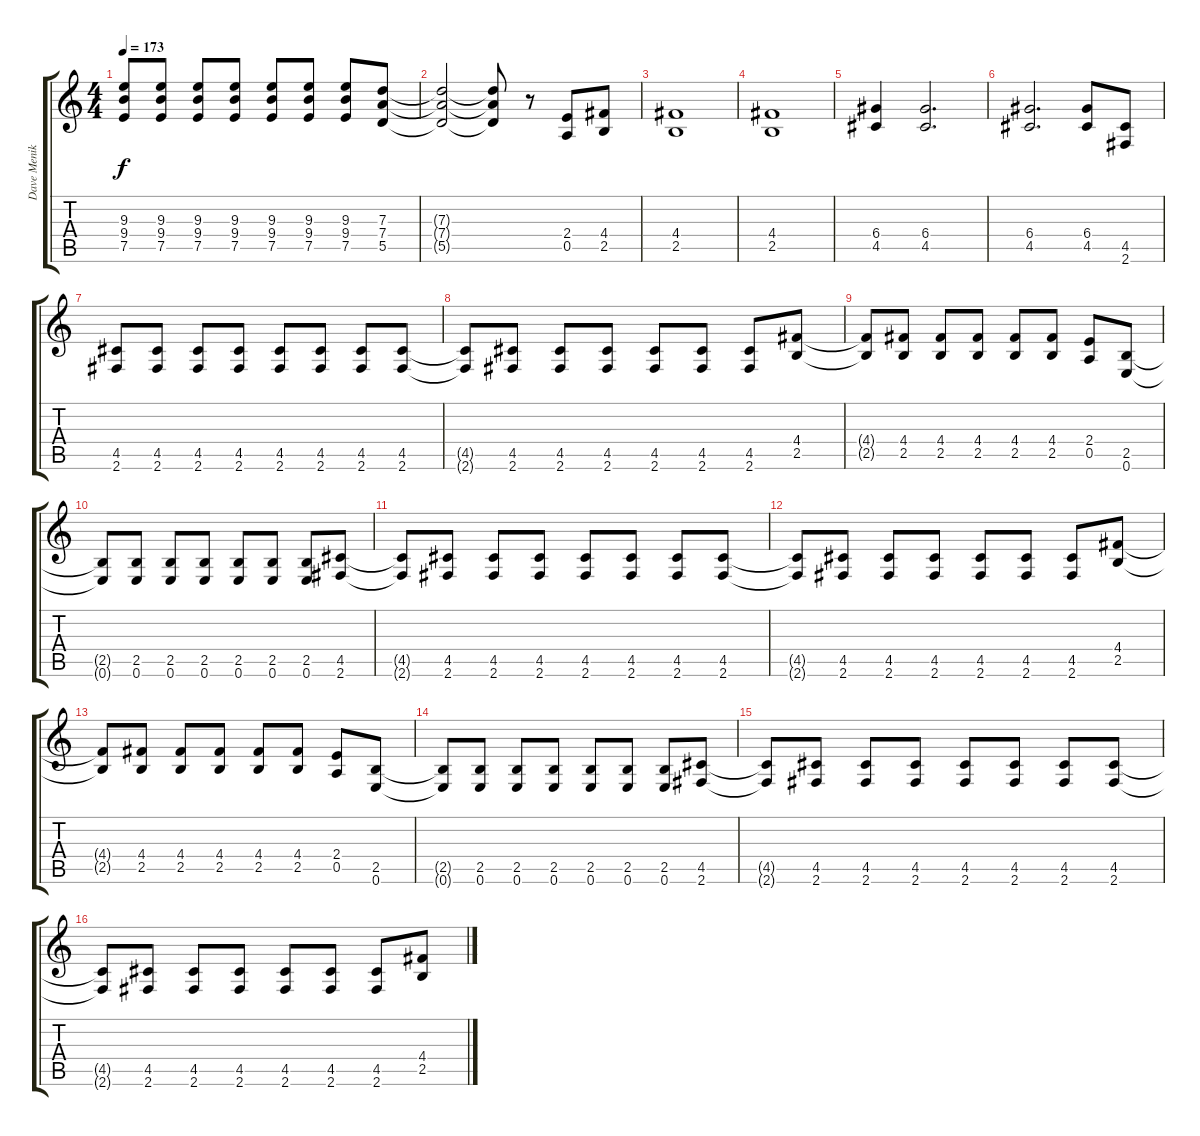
\track ("Dave Meniketti" "Dave Menik") {instrument distortionguitar}
\staff {score tabs}
\tuning (E4 B3 G3 D3 A2 E2) {hide}
\ts (4 4)
\tempo 173
\clef g2
\ks c
(9.3{t} 9.4{t} 7.5{t}).8{dy f} (9.3 9.4 7.5).8 (9.3 9.4 7.5).8 (9.3 9.4 7.5).8 (9.3 9.4 7.5).8 (9.3 9.4 7.5).8 (9.3 9.4 7.5).8 (7.3 7.4 5.5).8 |
(7.3{t} 7.4{t} 5.5{t}).2 (7.3{t} 7.4{t} 5.5{t}).8 r.8 (2.4 0.5).8 (4.4 2.5).8 |
(4.4 2.5).1 |
(4.4 2.5).1 |
(6.4 4.5).4 (6.4 4.5).2{d} |
(6.4 4.5).2{d} (6.4 4.5).8 (4.5 2.6).8 |
(4.5 2.6).8 (4.5 2.6).8 (4.5 2.6).8 (4.5 2.6).8 (4.5 2.6).8 (4.5 2.6).8 (4.5 2.6).8 (4.5 2.6).8 |
(4.5{t} 2.6{t}).8 (4.5 2.6).8 (4.5 2.6).8 (4.5 2.6).8 (4.5 2.6).8 (4.5 2.6).8 (4.5 2.6).8 (4.4 2.5).8 |
(4.4{t} 2.5{t}).8 (4.4 2.5).8 (4.4 2.5).8 (4.4 2.5).8 (4.4 2.5).8 (4.4 2.5).8 (2.4 0.5).8 (2.5 0.6).8 |
(2.5{t} 0.6{t}).8 (2.5 0.6).8 (2.5 0.6).8 (2.5 0.6).8 (2.5 0.6).8 (2.5 0.6).8 (2.5 0.6).8 (4.5 2.6).8 |
(4.5{t} 2.6{t}).8 (4.5 2.6).8 (4.5 2.6).8 (4.5 2.6).8 (4.5 2.6).8 (4.5 2.6).8 (4.5 2.6).8 (4.5 2.6).8 |
(4.5{t} 2.6{t}).8 (4.5 2.6).8 (4.5 2.6).8 (4.5 2.6).8 (4.5 2.6).8 (4.5 2.6).8 (4.5 2.6).8 (4.4 2.5).8 |
(4.4{t} 2.5{t}).8 (4.4 2.5).8 (4.4 2.5).8 (4.4 2.5).8 (4.4 2.5).8 (4.4 2.5).8 (2.4 0.5).8 (2.5 0.6).8 |
(2.5{t} 0.6{t}).8 (2.5 0.6).8 (2.5 0.6).8 (2.5 0.6).8 (2.5 0.6).8 (2.5 0.6).8 (2.5 0.6).8 (4.5 2.6).8 |
(4.5{t} 2.6{t}).8 (4.5 2.6).8 (4.5 2.6).8 (4.5 2.6).8 (4.5 2.6).8 (4.5 2.6).8 (4.5 2.6).8 (4.5 2.6).8 |
(4.5{t} 2.6{t}).8 (4.5 2.6).8 (4.5 2.6).8 (4.5 2.6).8 (4.5 2.6).8 (4.5 2.6).8 (4.5 2.6).8 (4.4 2.5).8
